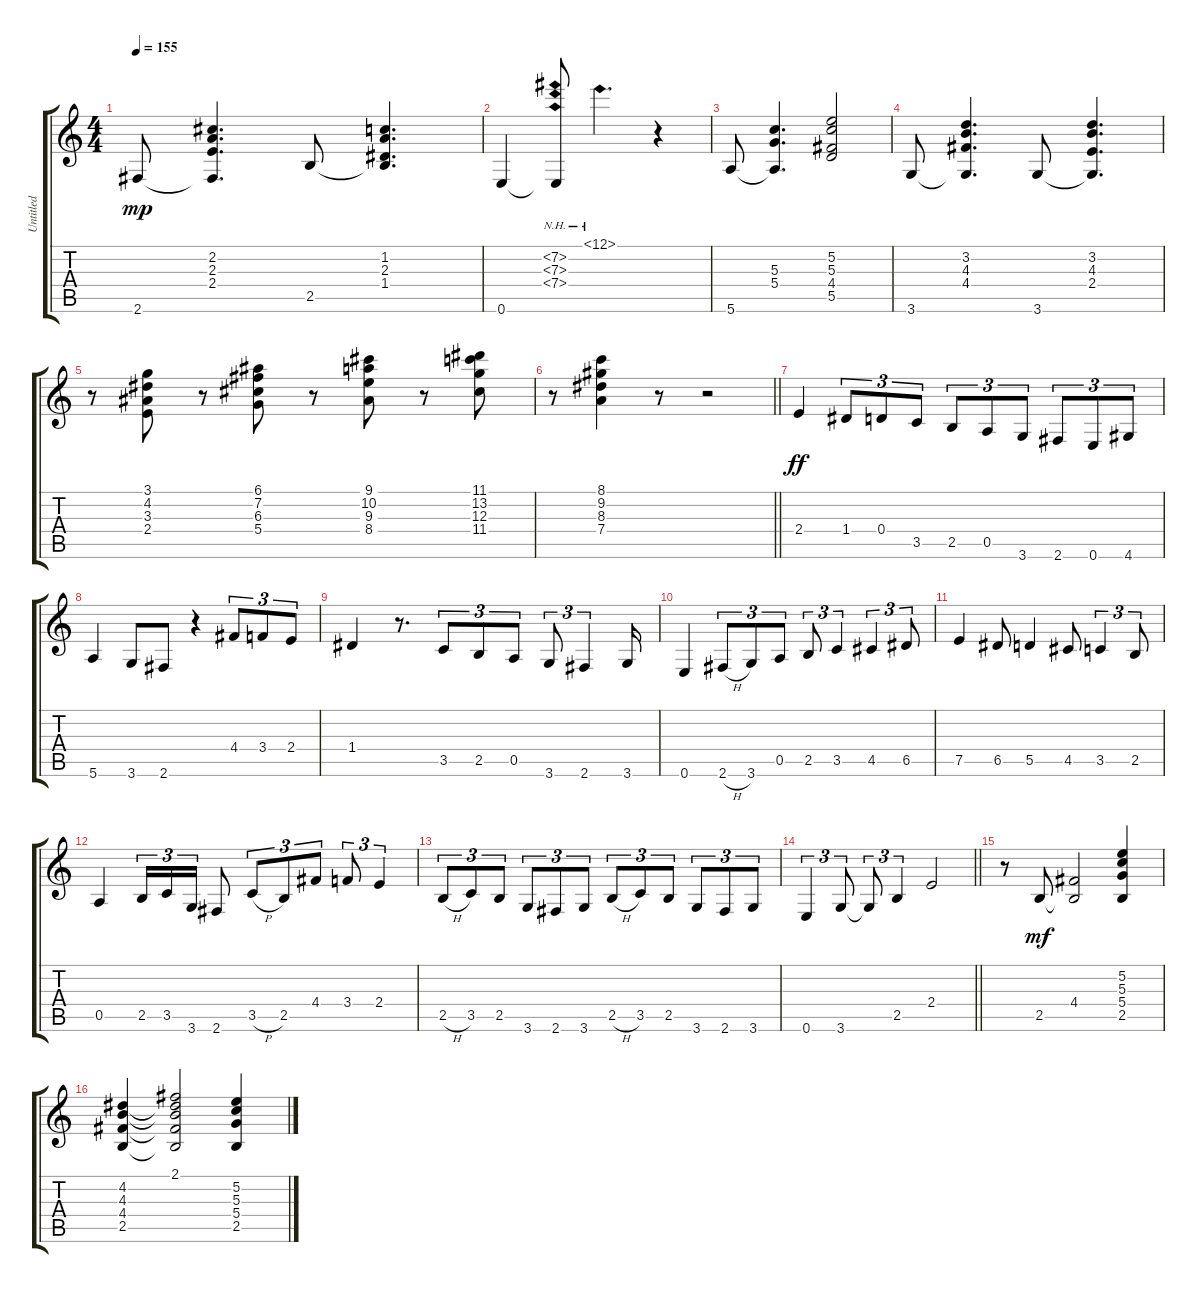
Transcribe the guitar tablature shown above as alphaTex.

\track ("Untitled" "Untitled") {instrument acousticguitarnylon}
\staff {score tabs}
\tuning (E4 B3 G3 D3 A2 E2) {hide}
\ts (4 4)
\tempo 155
\clef g2
\ks c
2.6.8{dy mp} (2.2 2.3 2.4 2.6{t}).4{d} 2.5.8 (1.2 2.3 1.4 2.5{t}).4{d} |
0.6.4 (7.2{nh} 7.3{nh} 7.4{nh} 0.6{t}).8 12.1{nh}.4{d} r.4 |
5.6.8 (5.3 5.4 5.6{t}).4{d} (5.2 5.3 4.4 5.5).2 |
3.6.8 (3.2 4.3 4.4 3.6{t}).4{d} 3.6.8 (3.2 4.3 2.4 3.6{t}).4{d} |
r.8 (3.1 4.2 3.3 2.4).8 r.8 (6.1 7.2 6.3 5.4).8 r.8 (9.1 10.2 9.3 8.4).8 r.8 (11.1 13.2 12.3 11.4).8 |
\barLineRight lightlight
r.8 (8.1 9.2 8.3 7.4).4 r.8 r.2 |
2.4.4{dy ff} 1.4.8{tu (3 2)} 0.4.8{tu (3 2)} 3.5.8{tu (3 2)} 2.5.8{tu (3 2)} 0.5.8{tu (3 2)} 3.6.8{tu (3 2)} 2.6.8{tu (3 2)} 0.6.8{tu (3 2)} 4.6.8{tu (3 2)} |
5.6.4 3.6.8 2.6.8 r.4 4.4.8{tu (3 2)} 3.4.8{tu (3 2)} 2.4.8{tu (3 2)} |
1.4.4 r.8{d} 3.5.8{tu (3 2)} 2.5.8{tu (3 2)} 0.5.8{tu (3 2)} 3.6.8{tu (3 2)} 2.6.4{tu (3 2)} 3.6.16 |
0.6.4 2.6{h}.8{tu (3 2)} 3.6.8{tu (3 2)} 0.5.8{tu (3 2)} 2.5.8{tu (3 2)} 3.5.4{tu (3 2)} 4.5.4{tu (3 2)} 6.5.8{tu (3 2)} |
7.5.4 6.5.8 5.5.4 4.5.8 3.5.4{tu (3 2)} 2.5.8{tu (3 2)} |
0.5.4 2.5.16{tu (3 2)} 3.5.16{tu (3 2)} 3.6.16{tu (3 2)} 2.6.8 3.5{h}.8{tu (3 2)} 2.5.8{tu (3 2)} 4.4.8{tu (3 2)} 3.4.8{tu (3 2)} 2.4.4{tu (3 2)} |
2.5{h}.8{tu (3 2)} 3.5.8{tu (3 2)} 2.5.8{tu (3 2)} 3.6.8{tu (3 2)} 2.6.8{tu (3 2)} 3.6.8{tu (3 2)} 2.5{h}.8{tu (3 2)} 3.5.8{tu (3 2)} 2.5.8{tu (3 2)} 3.6.8{tu (3 2)} 2.6.8{tu (3 2)} 3.6.8{tu (3 2)} |
\barLineRight lightlight
0.6.4{tu (3 2)} 3.6.8{tu (3 2)} 3.6{t}.8{tu (3 2)} 2.5.4{tu (3 2)} 2.4.2 |
r.8 2.5.8{dy mf} (4.4 2.5{t}).2 (5.2 5.3 5.4 2.5).4 |
(4.2 4.3 4.4 2.5).4 (2.1 4.2{t} 4.3{t} 4.4{t} 2.5{t}).2 (5.2 5.3 5.4 2.5).4
